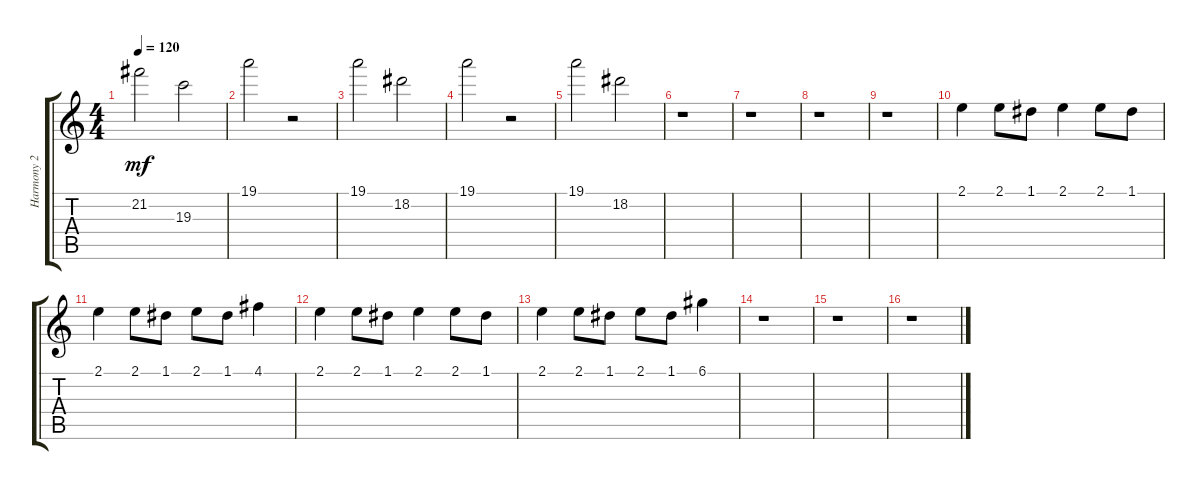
\track ("Harmony 2" "Harmony 2") {instrument overdrivenguitar}
\staff {score tabs}
\tuning (D4 A3 F3 C3 G2 C2) {hide}
\ts (4 4)
\tempo 120
\clef g2
\ks aminor
21.2.2{dy mf} 19.3.2 |
19.1.2 r.2 |
19.1.2 18.2.2 |
19.1.2 r.2 |
19.1.2 18.2.2 |
r.1 |
r.1 |
r.1 |
r.1 |
2.1.4 2.1.8 1.1.8 2.1.4 2.1.8 1.1.8 |
2.1.4 2.1.8 1.1.8 2.1.8 1.1.8 4.1.4 |
2.1.4 2.1.8 1.1.8 2.1.4 2.1.8 1.1.8 |
2.1.4 2.1.8 1.1.8 2.1.8 1.1.8 6.1.4 |
r.1 |
r.1 |
r.1
